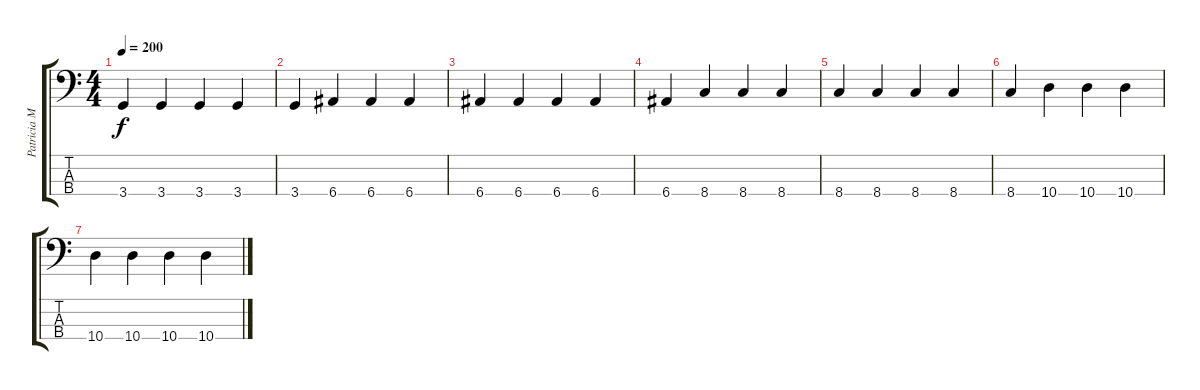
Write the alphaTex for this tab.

\track ("Patricia Morrison" "Patricia M") {instrument electricbassfinger}
\staff {score tabs}
\tuning (G2 D2 A1 E1) {hide}
\ts (4 4)
\tempo 200
\clef f4
\ks c
3.4.4{dy f} 3.4.4 3.4.4 3.4.4 |
3.4.4 6.4.4 6.4.4 6.4.4 |
6.4.4 6.4.4 6.4.4 6.4.4 |
6.4.4 8.4.4 8.4.4 8.4.4 |
8.4.4 8.4.4 8.4.4 8.4.4 |
8.4.4 10.4.4 10.4.4 10.4.4 |
10.4.4 10.4.4 10.4.4 10.4.4
